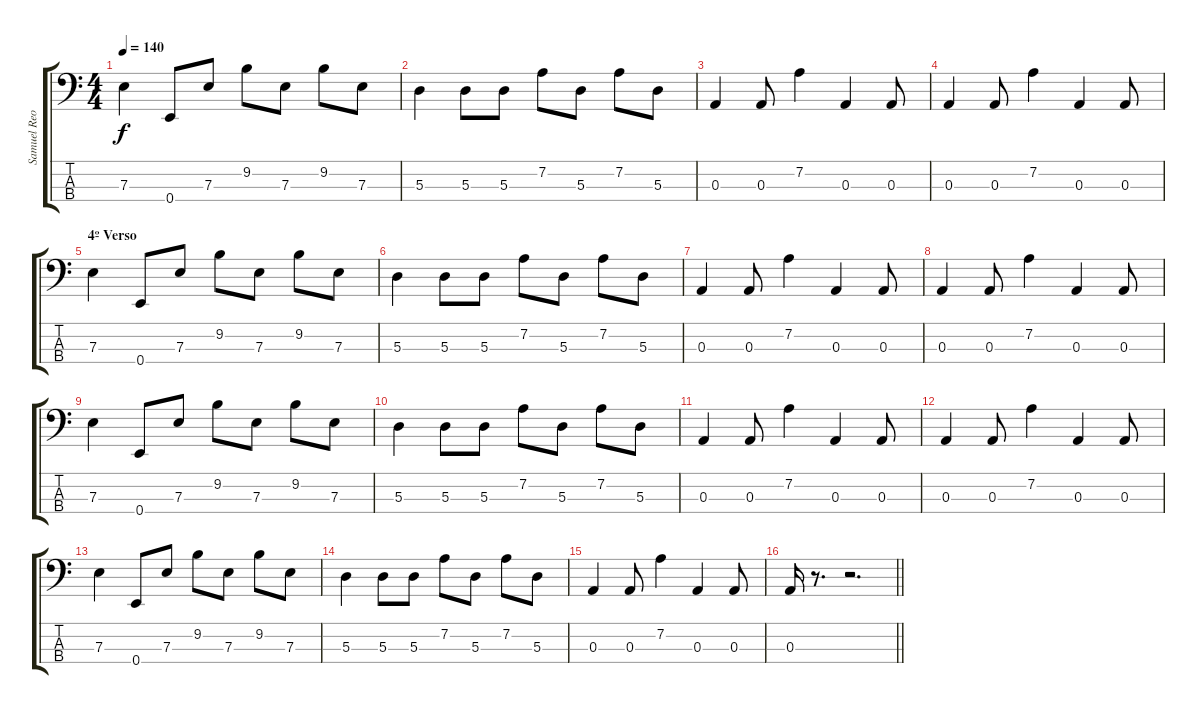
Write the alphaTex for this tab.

\track ("Samuel Reoli" "Samuel Reo") {instrument electricbasspick}
\staff {score tabs}
\tuning (G2 D2 A1 E1) {hide}
\ts (4 4)
\tempo 140
\clef f4
\ks c
7.3.4{dy f} 0.4.8 7.3.8 9.2.8 7.3.8 9.2.8 7.3.8 |
5.3.4 5.3.8 5.3.8 7.2.8 5.3.8 7.2.8 5.3.8 |
0.3.4 0.3.8 7.2.4 0.3.4 0.3.8 |
0.3.4 0.3.8 7.2.4 0.3.4 0.3.8 |
\section ("" "4º Verso")
7.3.4 0.4.8 7.3.8 9.2.8 7.3.8 9.2.8 7.3.8 |
5.3.4 5.3.8 5.3.8 7.2.8 5.3.8 7.2.8 5.3.8 |
0.3.4 0.3.8 7.2.4 0.3.4 0.3.8 |
0.3.4 0.3.8 7.2.4 0.3.4 0.3.8 |
7.3.4 0.4.8 7.3.8 9.2.8 7.3.8 9.2.8 7.3.8 |
5.3.4 5.3.8 5.3.8 7.2.8 5.3.8 7.2.8 5.3.8 |
0.3.4 0.3.8 7.2.4 0.3.4 0.3.8 |
0.3.4 0.3.8 7.2.4 0.3.4 0.3.8 |
7.3.4 0.4.8 7.3.8 9.2.8 7.3.8 9.2.8 7.3.8 |
5.3.4 5.3.8 5.3.8 7.2.8 5.3.8 7.2.8 5.3.8 |
0.3.4 0.3.8 7.2.4 0.3.4 0.3.8 |
\barLineRight lightlight
0.3.16 r.8{d} r.2{d}
